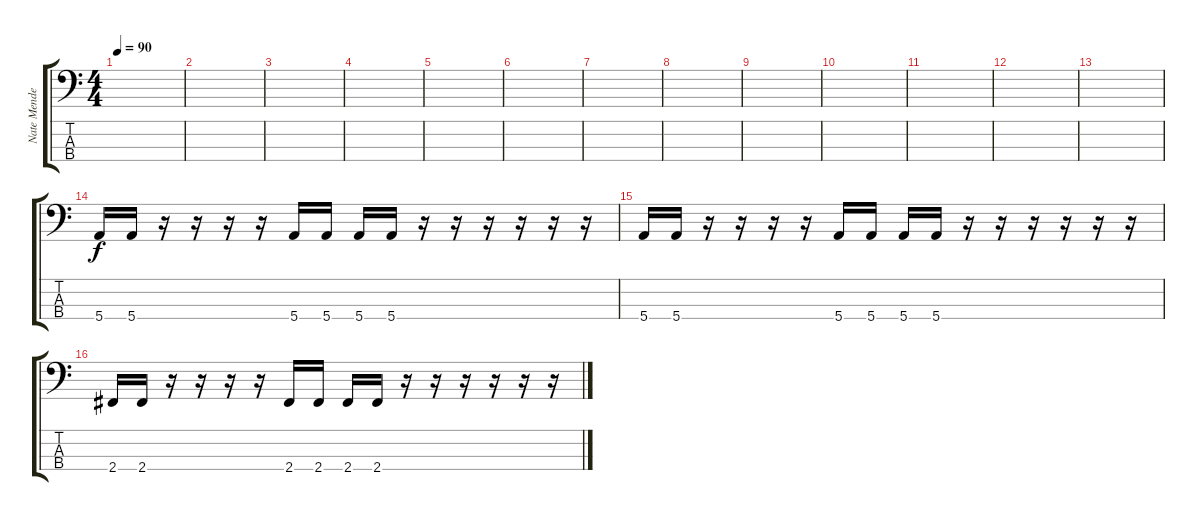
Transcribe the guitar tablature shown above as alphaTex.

\track ("Nate Mendel - Bass Guitar" "Nate Mende") {instrument electricbassfinger}
\staff {score tabs}
\tuning (G2 D2 A1 E1) {hide}
\ts (4 4)
\tempo 90
\clef f4
\ks c
|
|
|
|
|
|
|
|
|
|
|
|
|
5.4.16 5.4.16 r.16 r.16 r.16 r.16 5.4.16 5.4.16 5.4.16 5.4.16 r.16 r.16 r.16 r.16 r.16 r.16 |
5.4.16 5.4.16 r.16 r.16 r.16 r.16 5.4.16 5.4.16 5.4.16 5.4.16 r.16 r.16 r.16 r.16 r.16 r.16 |
2.4.16 2.4.16 r.16 r.16 r.16 r.16 2.4.16 2.4.16 2.4.16 2.4.16 r.16 r.16 r.16 r.16 r.16 r.16
